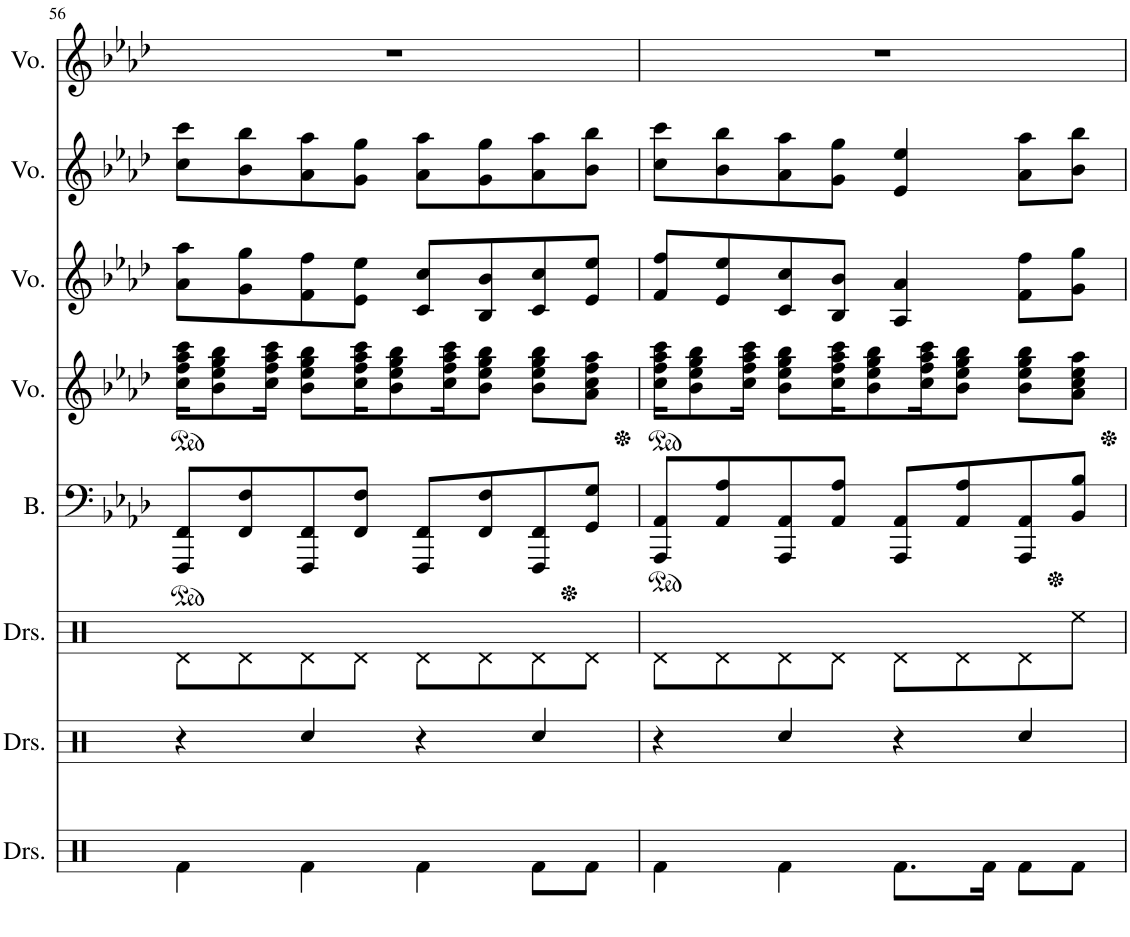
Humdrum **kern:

**kern	**kern	**kern	**kern	**kern	**kern	**kern	**kern
*part8	*part7	*part6	*part5	*part4	*part3	*part2	*part1
*staff8	*staff7	*staff6	*staff5	*staff4	*staff3	*staff2	*staff1
*I"Drumset	*I"Drumset	*I"Drumset	*I"Bass	*I"Voice	*I"Voice	*I"Voice	*I"Voice
*I'Drs.	*I'Drs.	*I'Drs.	*I'B.	*I'Vo.	*I'Vo.	*I'Vo.	*I'Vo.
!!LO:PB:g=z
*clefX	*clefX	*clefX	*clefF4	*clefG2	*clefG2	*clefG2	*clefG2
*k[]	*k[]	*k[]	*k[b-e-a-d-]	*k[b-e-a-d-]	*k[b-e-a-d-]	*k[b-e-a-d-]	*k[b-e-a-d-]
*M4/4	*M4/4	*M4/4	*M4/4	*M4/4	*M4/4	*M4/4	*M4/4
*	*	*	*ped	*	*	*	*
*	*	*	*	*ped	*	*	*
=56	=56	=56	=56	=56	=56	=56	=56
4Rf\	4r	8Rd\L	8FFF/ 8FF/L	16cc\ 16ff\ 16aa-\ 16ccc\KL	8a-\ 8aa-\L	8cc\ 8ccc\L	1r
.	.	.	.	8b-\ 8ee-\ 8gg\ 8bb-\	.	.	.
.	.	8Rd\	8FF/ 8F/	.	8g\ 8gg\	8b-\ 8bb-\	.
.	.	.	.	16cc\ 16ff\ 16aa-\ 16ccc\Jk	.	.	.
4Rf\	4Rcc/	8Rd\	8FFF/ 8FF/	8b-\ 8ee-\ 8gg\ 8bb-\L	8f\ 8ff\	8a-\ 8aa-\	.
.	.	8Rd\J	8FF/ 8F/J	16cc\ 16ff\ 16aa-\ 16ccc\K	8e-\ 8ee-\J	8g\ 8gg\J	.
.	.	.	.	8b-\ 8ee-\ 8gg\ 8bb-\	.	.	.
4Rf\	4r	8Rd\L	8FFF/ 8FF/L	.	8c/ 8cc/L	8a-\ 8aa-\L	.
.	.	.	.	16cc\ 16ff\ 16aa-\ 16ccc\K	.	.	.
.	.	8Rd\	8FF/ 8F/	8b-\ 8ee-\ 8gg\ 8bb-\J	8B-/ 8b-/	8g\ 8gg\	.
8Rf\L	4Rcc/	8Rd\	8FFF/ 8FF/	8b-\ 8ee-\ 8gg\ 8bb-\L	8c/ 8cc/	8a-\ 8aa-\	.
*	*	*	*Xped	*	*	*	*
8Rf\J	.	8Rd\J	8GG/ 8G/J	8a-\ 8cc\ 8ff\ 8aa-\J	8e-/ 8ee-/J	8b-\ 8bb-\J	.
=57	=57	=57	=57	=57	=57	=57	=57
*	*	*	*ped	*	*	*	*
*	*	*	*	*Xped	*	*	*
*	*	*	*	*ped	*	*	*
4Rf\	4r	8Rd\L	8AAA-/ 8AA-/L	16cc\ 16ff\ 16aa-\ 16ccc\KL	8f/ 8ff/L	8cc\ 8ccc\L	1r
.	.	.	.	8b-\ 8ee-\ 8gg\ 8bb-\	.	.	.
.	.	8Rd\	8AA-/ 8A-/	.	8e-/ 8ee-/	8b-\ 8bb-\	.
.	.	.	.	16cc\ 16ff\ 16aa-\ 16ccc\Jk	.	.	.
4Rf\	4Rcc/	8Rd\	8AAA-/ 8AA-/	8b-\ 8ee-\ 8gg\ 8bb-\L	8c/ 8cc/	8a-\ 8aa-\	.
.	.	8Rd\J	8AA-/ 8A-/J	16cc\ 16ff\ 16aa-\ 16ccc\K	8B-/ 8b-/J	8g\ 8gg\J	.
.	.	.	.	8b-\ 8ee-\ 8gg\ 8bb-\	.	.	.
8.Rf\L	4r	8Rd\L	8AAA-/ 8AA-/L	.	4A-/ 4a-/	4e-/ 4ee-/	.
.	.	.	.	16cc\ 16ff\ 16aa-\ 16ccc\K	.	.	.
.	.	8Rd\	8AA-/ 8A-/	8b-\ 8ee-\ 8gg\ 8bb-\J	.	.	.
16Rf\Jk	.	.	.	.	.	.	.
8Rf\L	4Rcc/	8Rd\	8AAA-/ 8AA-/	8b-\ 8ee-\ 8gg\ 8bb-\L	8f\ 8ff\L	8a-\ 8aa-\L	.
*	*	*	*Xped	*	*	*	*
8Rf\J	.	8Ree\J	8BB-/ 8B-/J	8a-\ 8cc\ 8ee-\ 8aa-\J	8g\ 8gg\J	8b-\ 8bb-\J	.
*	*	*	*	*Xped	*	*	*
=	=	=	=	=	=	=	=
*-	*-	*-	*-	*-	*-	*-	*-
